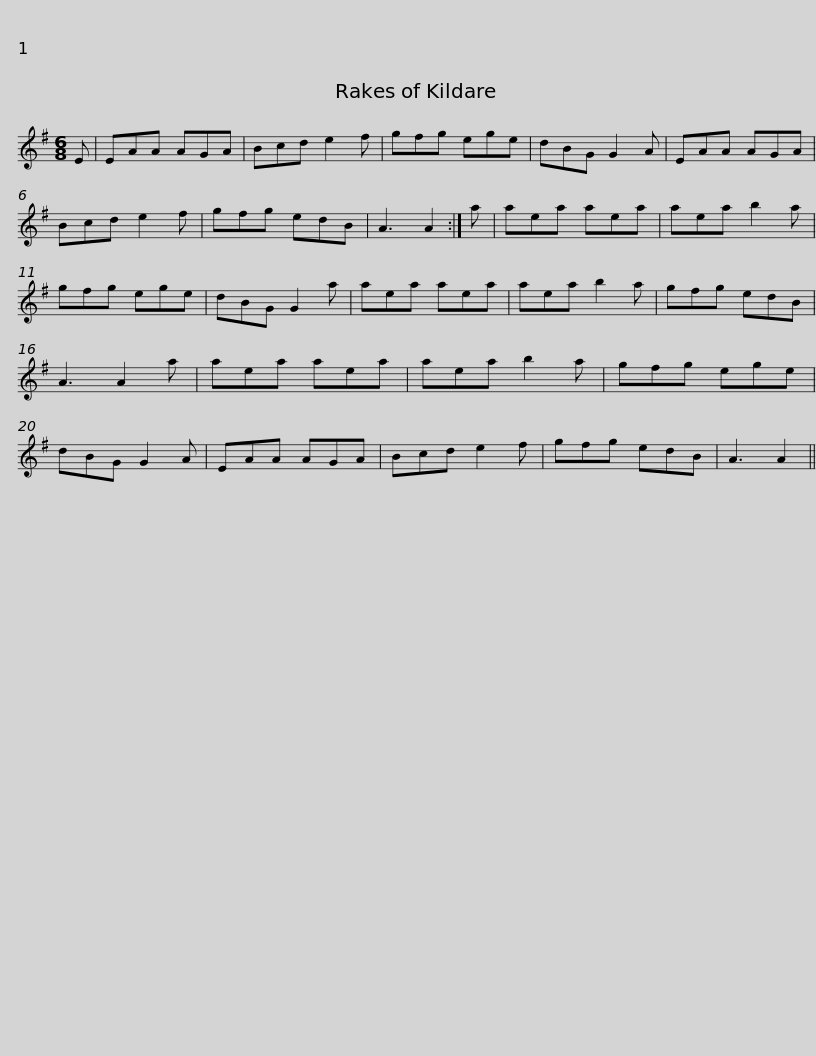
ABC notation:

X:1
L:1/8
M:6/8
I:linebreak $
K:G
V:1 treble
V:1
 E | EAA AGA | Bcd e2 f | gfg ege | dBG G2 A | %5
 EAA AGA | Bcd e2 f | gfg edB | A3 A2 :|$ a | %10
 aea aea | aea b2 a | gfg ege | dBG G2 a | aea aea | %15
 aea b2 a | gfg edB |$ A3 A2 a | aea aea | aea b2 a | %20
 gfg ege | dBG G2 A | EAA AGA | Bcd e2 f | gfg edB |$ %25
 A3 A2 || %26
